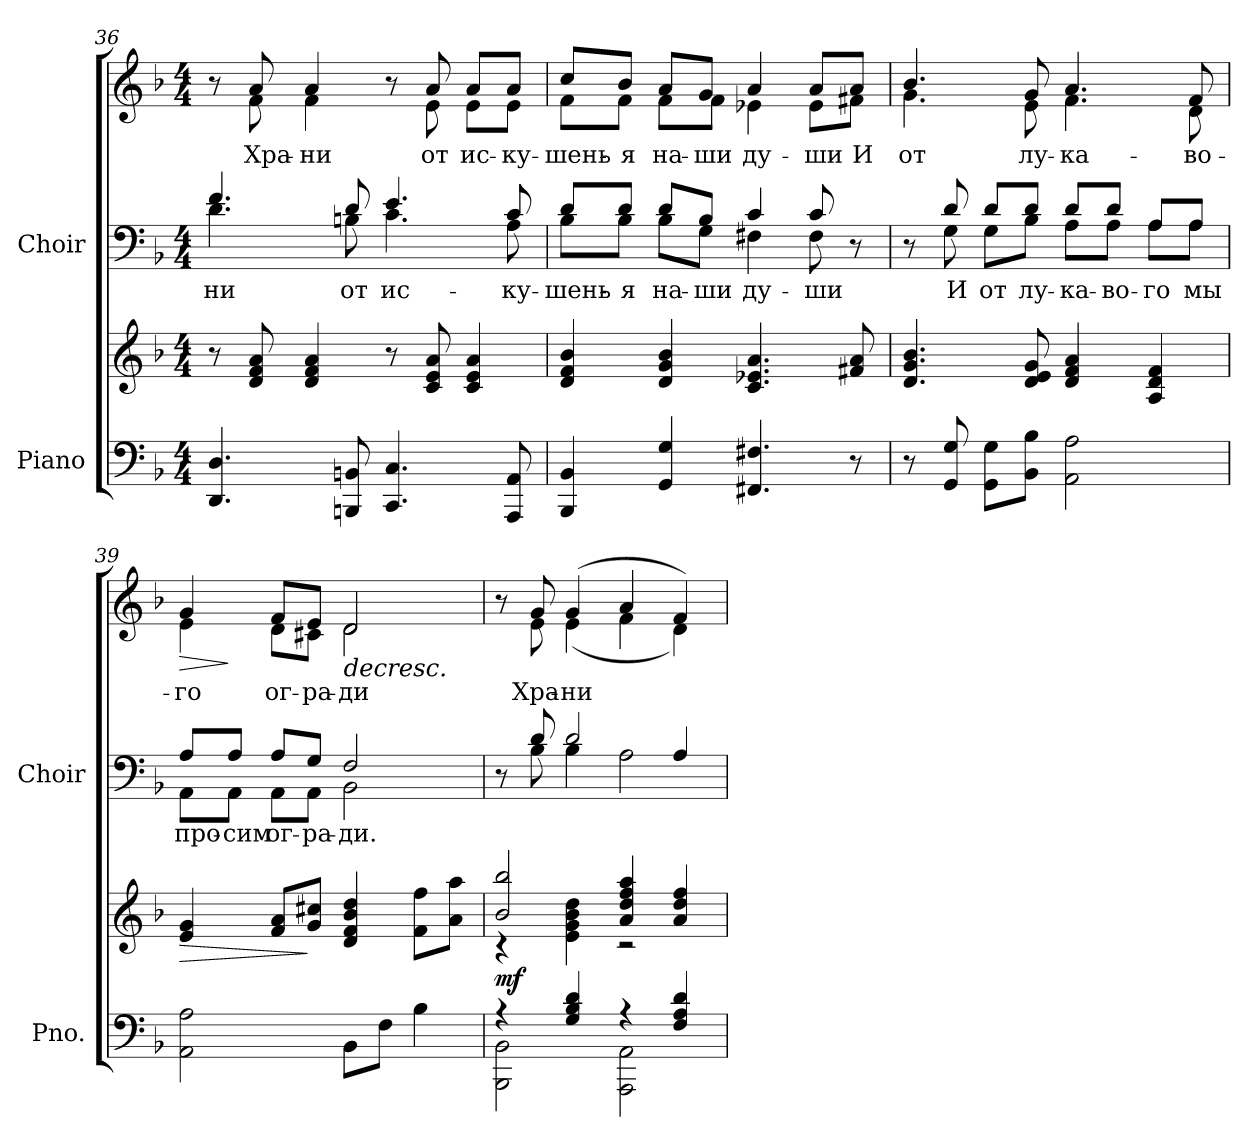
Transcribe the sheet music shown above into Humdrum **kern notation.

**kern	**kern	**dynam	**kern	**text	**kern	**text	**dynam
*part2	*part2	*part2	*part1	*part1	*part1	*part1	*part1
*staff4	*staff3	*staff3/4	*staff2	*staff2	*staff1	*staff1	*staff1/2
*I"Piano	*	*	*I"Choir	*	*	*	*
*I'Pno.	*	*	*I'Choir	*	*	*	*
*clefF4	*clefG2	*	*clefF4	*	*clefG2	*	*
*k[b-]	*k[b-]	*	*k[b-]	*	*k[b-]	*	*
*d:	*d:	*	*d:	*	*d:	*	*
*M4/4	*M4/4	*	*M4/4	*	*M4/4	*	*
=36	=36	=36	=36	=36	=36	=36	=36
!	!	!	!	!LO:LY:a:color=#000000	!	!	!
*	*	*	*^	*	*^	*	*
4.DDi/ 4.Di	8r	.	4.fi/	4.di\	-ни	8r	8ryy	.	.
!	!	!	!	!	!	!	!	!LO:LY:b:color=#000000	!
.	8di/ 8fi 8ai	.	.	.	.	8ai/	8fi\	Хра-	.
!	!	!	!	!	!	!	!	!LO:LY:b:color=#000000	!
.	4di/ 4fi 4ai	.	.	.	.	4ai/	4fi\	-ни	.
!	!	!	!	!	!LO:LY:a:color=#000000	!	!	!	!
8BBBni/ 8BBni	.	.	8di/	8Bni\	от	.	.	.	.
!	!	!	!	!	!LO:LY:a:color=#000000	!	!	!	!
4.CCi/ 4.Ci	8r	.	4.ei/	4.ci\	ис-	8r	8ryy	.	.
!	!	!	!	!	!	!	!	!LO:LY:b:color=#000000	!
.	8ci/ 8ei 8ai	.	.	.	.	8ai/	8ei\	от	.
!	!	!	!	!	!	!	!	!LO:LY:b:color=#000000	!
.	4ci/ 4ei 4ai	.	.	.	.	8ai/L	8ei\L	ис-	.
!	!	!	!	!	!LO:LY:a:color=#000000	!	!	!	!
!	!	!	!	!	!	!	!	!LO:LY:b:color=#000000	!
8AAAi/ 8AAi	.	.	8ci/	8Ai\	-ку-	8ai/J	8ei\J	-ку-	.
=37	=37	=37	=37	=37	=37	=37	=37	=37	=37
!	!	!	!	!	!LO:LY:a:color=#000000	!	!	!	!
!	!	!	!	!	!	!	!	!LO:LY:b:color=#000000	!
4BBB-i/ 4BB-i	4di/ 4fi 4b-i	.	8di/L	8B-i\L	-шень-	8cci/L	8fi\L	-шень-	.
!	!	!	!	!	!LO:LY:a:color=#000000	!	!	!	!
!	!	!	!	!	!	!	!	!LO:LY:b:color=#000000	!
.	.	.	8di/J	8B-i\J	-я	8b-i/J	8fi\J	-я	.
!	!	!	!	!	!LO:LY:a:color=#000000	!	!	!	!
!	!	!	!	!	!	!	!	!LO:LY:b:color=#000000	!
4GGi/ 4Gi	4di/ 4gi 4b-i	.	8di/L	8B-i\L	на-	8ai/L	8fi\L	на-	.
!	!	!	!	!	!LO:LY:a:color=#000000	!	!	!	!
!	!	!	!	!	!	!	!	!LO:LY:b:color=#000000	!
.	.	.	8B-i/J	8Gi\J	-ши	8gi/J	8fi\J	-ши	.
!	!	!	!	!	!LO:LY:a:color=#000000	!	!	!	!
!	!	!	!	!	!	!	!	!LO:LY:b:color=#000000	!
4.FF#Xi/ 4.F#Xi	4.ci/ 4.e-Xi 4.ai	.	4ci/	4F#Xi\	ду-	4ai/	4e-Xi\	ду-	.
!	!	!	!	!	!LO:LY:a:color=#000000	!	!	!	!
!	!	!	!	!	!	!	!	!LO:LY:b:color=#000000	!
.	.	.	8ci/	8F#i\	-ши	8ai/L	8e-i\L	-ши	.
!	!	!	!	!	!	!	!	!LO:LY:b:color=#000000	!
8r	8f#Xi/ 8ai	.	8r	8ryy	.	8ai/J	8f#Xi\J	И	.
=38	=38	=38	=38	=38	=38	=38	=38	=38	=38
!	!	!	!	!	!	!	!	!LO:LY:b:color=#000000	!
8r	4.di/ 4.gi 4.b-i	.	8r	8ryy	.	4.b-i/	4.gi\	от	.
!	!	!	!	!	!LO:LY:a:color=#000000	!	!	!	!
8GGi/ 8Gi	.	.	8di/	8Gi\	И	.	.	.	.
!	!	!	!	!	!LO:LY:a:color=#000000	!	!	!	!
8GGi\ 8GiL	.	.	8di/L	8Gi\L	от	.	.	.	.
!	!	!	!	!	!LO:LY:a:color=#000000	!	!	!	!
!	!	!	!	!	!	!	!	!LO:LY:b:color=#000000	!
8BB-i\ 8B-iJ	8di/ 8ei 8gi	.	8di/J	8B-i\J	лу-	8gi/	8ei\	лу-	.
!	!	!	!	!	!LO:LY:a:color=#000000	!	!	!	!
!	!	!	!	!	!	!	!	!LO:LY:b:color=#000000	!
2AAi\ 2Ai	4di/ 4fi 4ai	.	8di/L	8Ai\L	-ка-	4.ai/	4.fi\	-ка-	.
!	!	!	!	!	!LO:LY:a:color=#000000	!	!	!	!
.	.	.	8di/J	8Ai\J	-во-	.	.	.	.
!	!	!	!	!	!LO:LY:a:color=#000000	!	!	!	!
.	4Ai/ 4di 4fi	.	8Ai/L	8Ai\L	-го	.	.	.	.
!	!	!	!	!	!LO:LY:a:color=#000000	!	!	!	!
!	!	!	!	!	!	!	!	!LO:LY:b:color=#000000	!
.	.	.	8Ai/J	8Ai\J	мы	8fi/	8di\	-во-	.
!!LO:LB:g=z	!!
=39	=39	=39	=39	=39	=39	=39	=39	=39	=39
!	!	!LO:HP:b	!	!	!	!	!	!	!
!	!	!	!	!	!LO:LY:a:color=#000000	!	!	!	!
!	!	!	!	!	!	!	!	!LO:LY:b:color=#000000	!LO:HP:b
2AAi\ 2Ai	4ei/ 4gi	>	8Ai/L	8AAi\L	про-	4gi/	4ei\	-го	>
!	!	!	!	!	!LO:LY:a:color=#000000	!	!	!	!
.	.	.	8Ai/J	8AAi\J	-сим	.	.	.	]
!	!	!	!	!	!LO:LY:a:color=#000000	!	!	!	!
!	!	!	!	!	!	!	!	!LO:LY:b:color=#000000	!
.	8fi/ 8aiL	.	8Ai/L	8AAi\L	ог-	8fi/L	8di\L	ог-	.
!	!	!	!	!	!LO:LY:a:color=#000000	!	!	!	!
!	!	!	!	!	!	!	!	!LO:LY:b:color=#000000	!
.	8gi/ 8cc#XiJ	]	8Gi/J	8AAi\J	-ра-	8ei/J	8c#Xi\J	-ра-	]
!	!	!	!	!	!LO:LY:a:color=#000000	!	!	!	!
!	!	!	!	!	!	!	!	!LO:LY:b:color=#000000	!LO:HP:b
8BB-i\L	4di/ 4fi 4b-i 4ddi	.	2Fi/	2BB-i\	-ди.	2di/	2di\	-ди	>
8Fi\J	.	.	.	.	.	.	.	.	.
4B-i\	8fi\ 8ffiL	.	.	.	.	.	.	.	.
.	8ai\ 8aaiJ	.	.	.	.	.	.	.	.
=40	=40	=40	=40	=40	=40	=40	=40	=40	=40
*^	*^	*	*	*	*	*	*	*	*
4r	2BBB-i\ 2BB-i	2b-i/ 2bb-i	4r	mf	8r	8ryy	.	8r	8ryy	.	mf mf
!	!	!	!	!	!	!	!	!	!	!LO:LY:b:color=#000000	!
.	.	.	.	.	8di/	8B-i\	.	8gi/	8ei\	Хра-	.
!	!	!	!	!	!	!	!	!	!	!LO:LY:b:color=#000000	!
4Gi/ 4B-i 4di	.	.	4ei\ 4gi 4b-i 4ddi	.	2di/	4B-i\	.	(4gi/	(4ei\	-ни	.
4r	2AAAi\ 2AAi	4ai/ 4ddi 4ffi 4aai	2r	.	.	2Ai\	.	4ai/	4fi\	.	.
4Fi/ 4Ai 4di	.	4ai/ 4ddi 4ffi	.	.	4Ai/	.	.	4fi/)	4di\)	.	.
*v	*v	*	*	*	*v	*v	*	*v	*v	*	*
*	*v	*v	*	*	*	*	*	*
=	=	=	=	=	=	=	=
*-	*-	*-	*-	*-	*-	*-	*-
